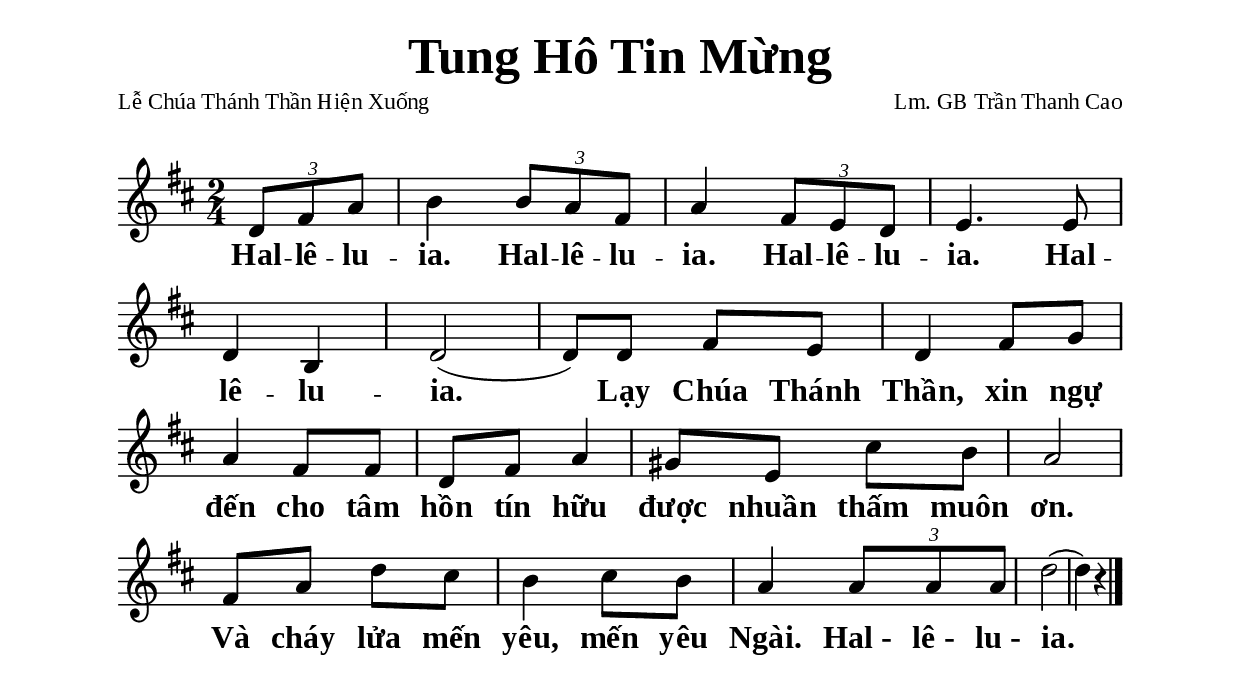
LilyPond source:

% Cài đặt chung
\version "2.20.0"
\include "english.ly"

\header {
  title = \markup { \fontsize #3 "Tung Hô Tin Mừng" }
  poet = "Lễ Chúa Thánh Thần Hiện Xuống"
  composer = "Lm. GB Trần Thanh Cao"
  arranger = " "
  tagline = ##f
}

\paper {
  #(set-paper-size "a4")
  top-margin = 10\mm
  bottom-margin = 10\mm
  left-margin = 20\mm
  right-margin = 20\mm
  indent = #0
  #(define fonts
    (make-pango-font-tree
      "Liberation Serif"
      "Liberation Serif"
      "Liberation Serif"
      (/ 20 20)))
  page-count = #1
}

% Nhạc điệp khúc
nhacDiepKhuc = \relative c' {
  \partial 4 \tuplet 3/2 { d8 fs a } |
  b4 \tuplet 3/2 { b8 a fs } |
  a4 \tuplet 3/2 { fs8 e d } |
  e4. e8 |
  d4 b |
  d2 ( |
  d8) d fs e |
  d4 fs8 g |
  a4 fs8 fs |
  d fs a4 |
  gs8 e cs' b |
  a2 |
  fs8 a d cs |
  b4 cs8 b |
  a4 \tuplet 3/2 { a8 a a } |
  d2 ( |
  d4) r \bar "|."
}

% Lời điệp khúc
loiDiepKhuc = \lyricmode {
  Hal -- lê -- lu -- ia. Hal -- lê -- lu -- ia.
  Hal -- lê -- lu -- ia. Hal -- lê -- lu -- ia.
  Lạy Chúa Thánh Thần, xin ngự đến
  cho tâm hồn tín hữu được nhuần thấm muôn ơn.
  Và cháy lửa mến yêu, mến yêu Ngài.
  "Hal -" "lê -" "lu -" ia.
}

% Bố trí
\score {
  \new ChoirStaff <<
    \new Staff = diepKhuc \with {
        \consists "Merge_rests_engraver"
        \magnifyStaff #(magstep +1)
      }
      <<
      \new Voice = beSop {
        \key d \major \time 2/4 \stemNeutral \nhacDiepKhuc
      }
    >>
    \new Lyrics \lyricsto beSop \loiDiepKhuc
  >>
  \layout {
    \override Lyrics.LyricText.font-series = #'bold
    \override Lyrics.LyricText.font-size = #+3
    \override Lyrics.LyricSpace.minimum-distance = #2.0
    \override Score.BarNumber.break-visibility = ##(#f #f #f)
    \override Score.SpacingSpanner.uniform-stretching = ##t
  }
}
